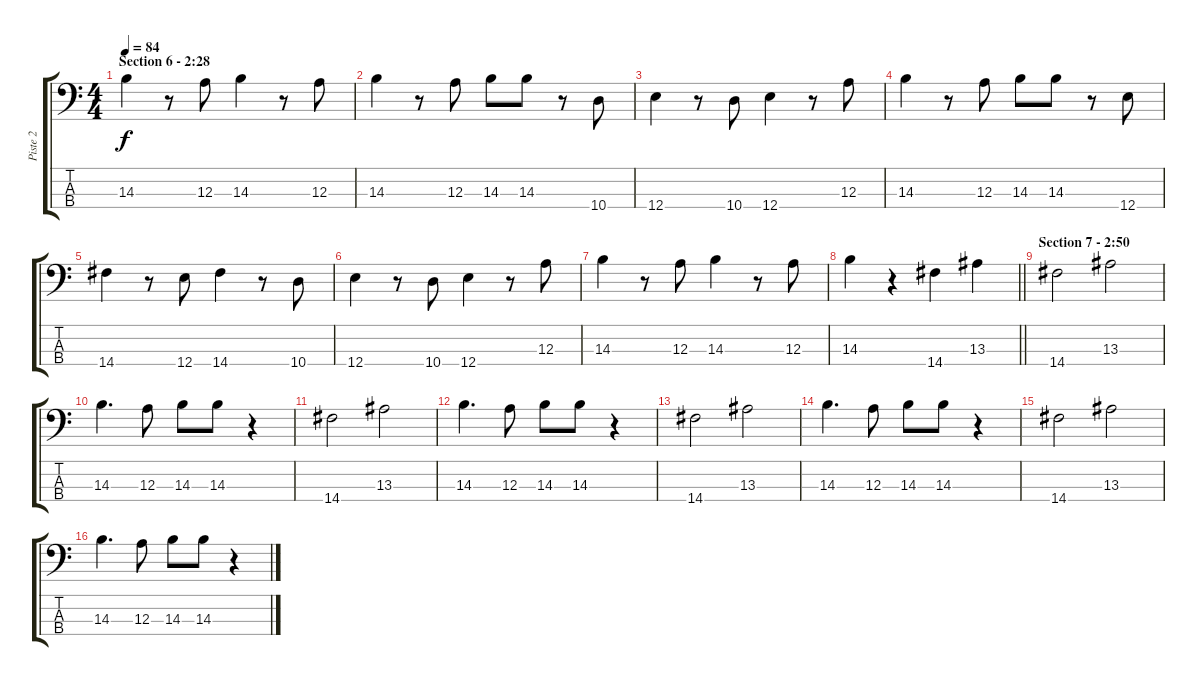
\track ("Piste 2" "Piste 2") {instrument acousticbass}
\staff {score tabs}
\tuning (G2 D2 A1 E1) {hide}
\ts (4 4)
\section ("" "Section 6 - 2:28")
\tempo 84
\clef f4
\ks c
14.3.4{dy f} r.8 12.3.8 14.3.4 r.8 12.3.8 |
14.3.4 r.8 12.3.8 14.3.8 14.3.8 r.8 10.4.8 |
12.4.4 r.8 10.4.8 12.4.4 r.8 12.3.8 |
14.3.4 r.8 12.3.8 14.3.8 14.3.8 r.8 12.4.8 |
14.4.4 r.8 12.4.8 14.4.4 r.8 10.4.8 |
12.4.4 r.8 10.4.8 12.4.4 r.8 12.3.8 |
14.3.4 r.8 12.3.8 14.3.4 r.8 12.3.8 |
\barLineRight lightlight
14.3.4 r.4 14.4.4 13.3.4 |
\section ("" "Section 7 - 2:50")
14.4.2 13.3.2 |
14.3.4{d} 12.3.8 14.3.8 14.3.8 r.4 |
14.4.2 13.3.2 |
14.3.4{d} 12.3.8 14.3.8 14.3.8 r.4 |
14.4.2 13.3.2 |
14.3.4{d} 12.3.8 14.3.8 14.3.8 r.4 |
14.4.2 13.3.2 |
14.3.4{d} 12.3.8 14.3.8 14.3.8 r.4
